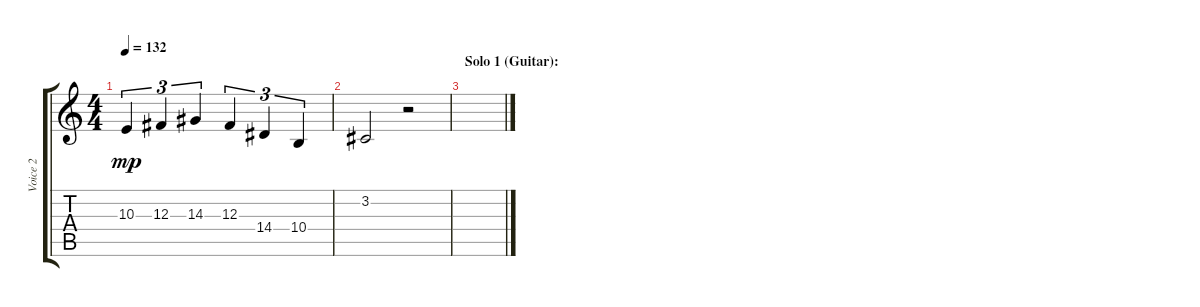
\track ("Voice 2" "Voice 2") {instrument lead6voice}
\staff {score tabs}
\tuning (Eb4 Bb3 Gb3 Db3 Ab2 Eb2) {hide}
\ts (4 4)
\tempo 132
\clef g2
\ks c
10.3.4{tu (3 2) dy mp} 12.3.4{tu (3 2)} 14.3.4{tu (3 2)} 12.3.4{tu (3 2)} 14.4.4{tu (3 2)} 10.4.4{tu (3 2)} |
3.2.2 r.2 |
\section ("" "Solo 1 (Guitar):")
